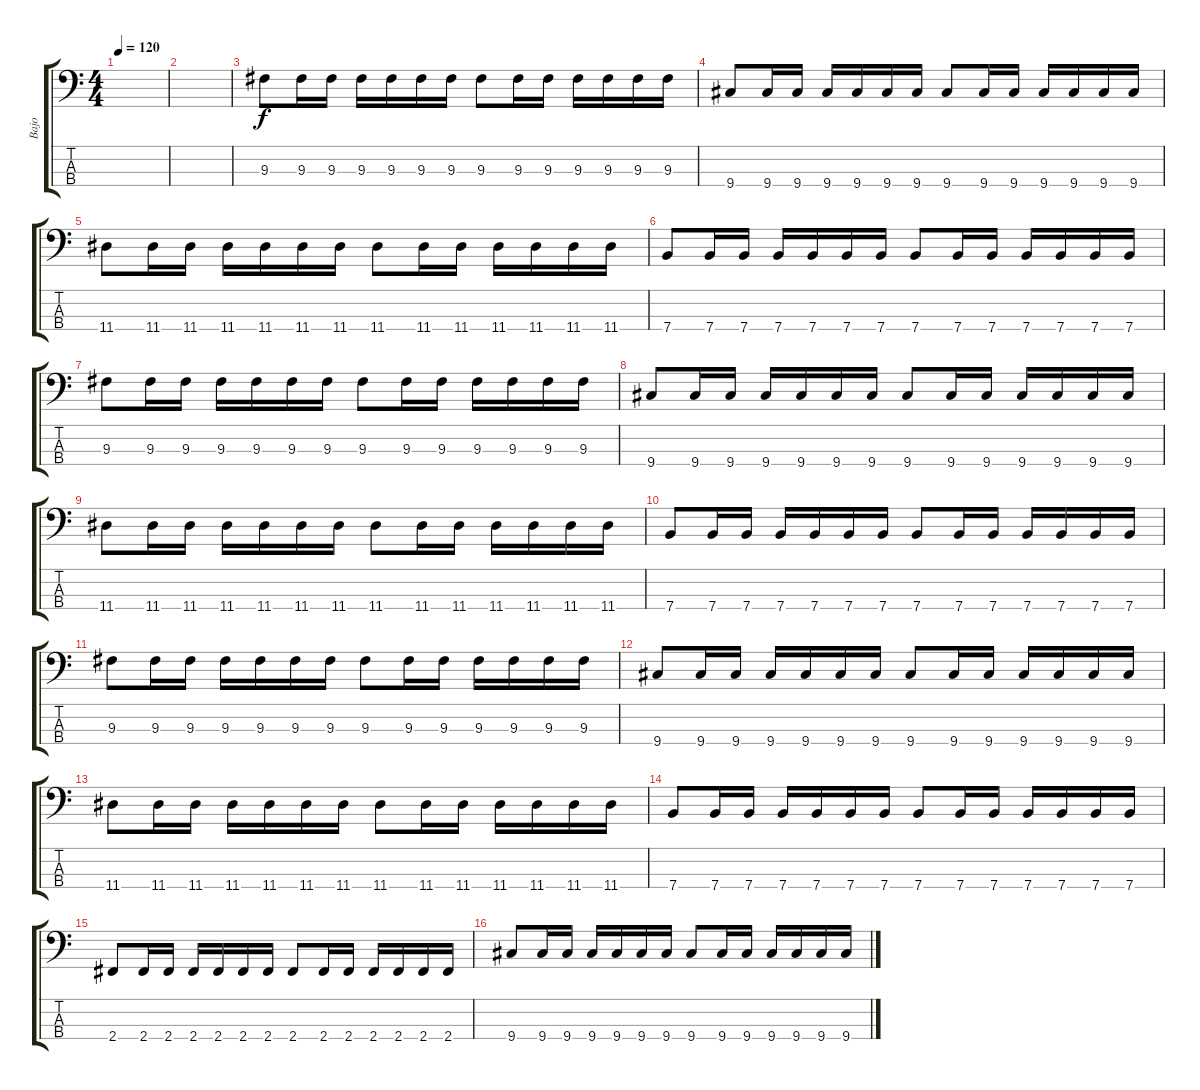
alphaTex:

\track ("Bajo" "Bajo") {instrument electricbassfinger}
\staff {score tabs}
\tuning (G2 D2 A1 E1) {hide}
\ts (4 4)
\tempo 120
\clef f4
\ks c
|
|
9.3.8 9.3.16 9.3.16 9.3.16 9.3.16 9.3.16 9.3.16 9.3.8 9.3.16 9.3.16 9.3.16 9.3.16 9.3.16 9.3.16 |
9.4.8 9.4.16 9.4.16 9.4.16 9.4.16 9.4.16 9.4.16 9.4.8 9.4.16 9.4.16 9.4.16 9.4.16 9.4.16 9.4.16 |
11.4.8 11.4.16 11.4.16 11.4.16 11.4.16 11.4.16 11.4.16 11.4.8 11.4.16 11.4.16 11.4.16 11.4.16 11.4.16 11.4.16 |
7.4.8 7.4.16 7.4.16 7.4.16 7.4.16 7.4.16 7.4.16 7.4.8 7.4.16 7.4.16 7.4.16 7.4.16 7.4.16 7.4.16 |
9.3.8 9.3.16 9.3.16 9.3.16 9.3.16 9.3.16 9.3.16 9.3.8 9.3.16 9.3.16 9.3.16 9.3.16 9.3.16 9.3.16 |
9.4.8 9.4.16 9.4.16 9.4.16 9.4.16 9.4.16 9.4.16 9.4.8 9.4.16 9.4.16 9.4.16 9.4.16 9.4.16 9.4.16 |
11.4.8 11.4.16 11.4.16 11.4.16 11.4.16 11.4.16 11.4.16 11.4.8 11.4.16 11.4.16 11.4.16 11.4.16 11.4.16 11.4.16 |
7.4.8 7.4.16 7.4.16 7.4.16 7.4.16 7.4.16 7.4.16 7.4.8 7.4.16 7.4.16 7.4.16 7.4.16 7.4.16 7.4.16 |
9.3.8 9.3.16 9.3.16 9.3.16 9.3.16 9.3.16 9.3.16 9.3.8 9.3.16 9.3.16 9.3.16 9.3.16 9.3.16 9.3.16 |
9.4.8 9.4.16 9.4.16 9.4.16 9.4.16 9.4.16 9.4.16 9.4.8 9.4.16 9.4.16 9.4.16 9.4.16 9.4.16 9.4.16 |
11.4.8 11.4.16 11.4.16 11.4.16 11.4.16 11.4.16 11.4.16 11.4.8 11.4.16 11.4.16 11.4.16 11.4.16 11.4.16 11.4.16 |
7.4.8 7.4.16 7.4.16 7.4.16 7.4.16 7.4.16 7.4.16 7.4.8 7.4.16 7.4.16 7.4.16 7.4.16 7.4.16 7.4.16 |
2.4.8 2.4.16 2.4.16 2.4.16 2.4.16 2.4.16 2.4.16 2.4.8 2.4.16 2.4.16 2.4.16 2.4.16 2.4.16 2.4.16 |
9.4.8 9.4.16 9.4.16 9.4.16 9.4.16 9.4.16 9.4.16 9.4.8 9.4.16 9.4.16 9.4.16 9.4.16 9.4.16 9.4.16
